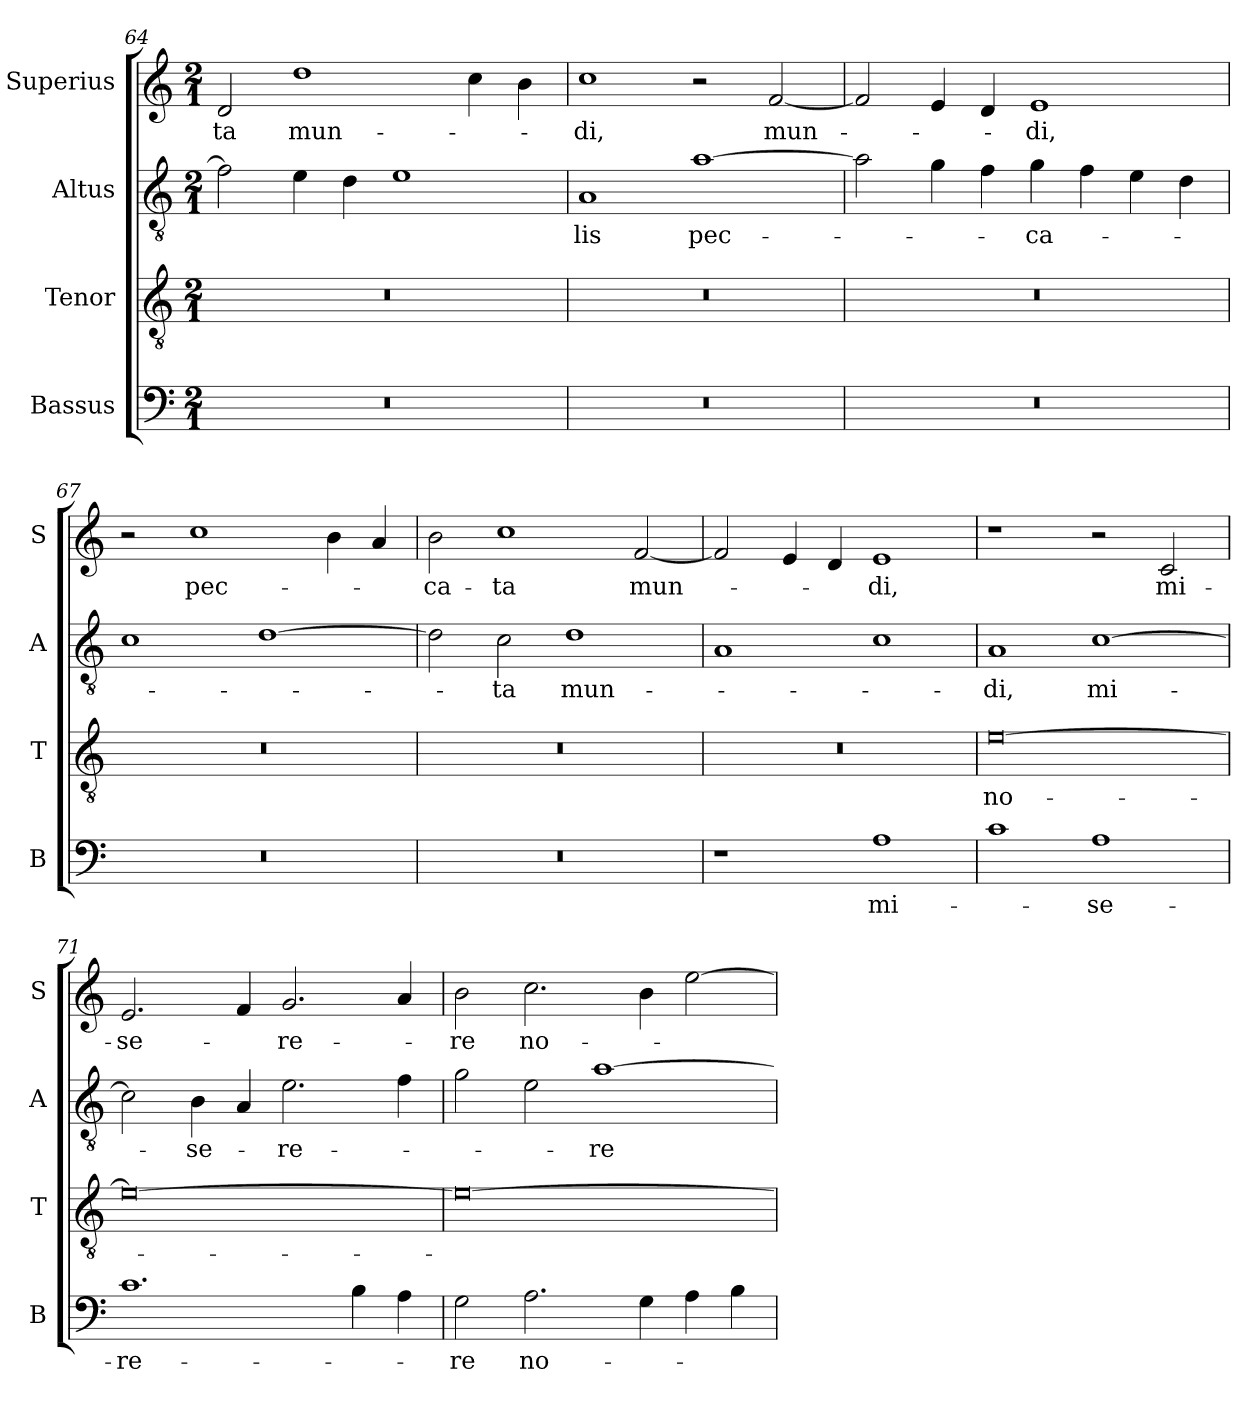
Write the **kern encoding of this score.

**kern	**text	**kern	**text	**kern	**text	**kern	**text
*part4	*part4	*part3	*part3	*part2	*part2	*part1	*part1
*staff4	*staff4	*staff3	*staff3	*staff2	*staff2	*staff1	*staff1
*I"Bassus	*	*I"Tenor	*	*I"Altus	*	*I"Superius	*
*I'B	*	*I'T	*	*I'A	*	*I'S	*
*clefF4	*	*clefGv2	*	*clefGv2	*	*clefG2	*
*k[]	*	*k[]	*	*k[]	*	*k[]	*
*M2/1	*	*M2/1	*	*M2/1	*	*M2/1	*
=64	=64	=64	=64	=64	=64	=64	=64
0r	.	0r	.	2f\]	.	2d/	-ta
.	.	.	.	4e\	.	1dd	mun-
.	.	.	.	4d\	.	.	.
.	.	.	.	1e	.	.	.
.	.	.	.	.	.	4cc\	.
.	.	.	.	.	.	4b\	.
=65	=65	=65	=65	=65	=65	=65	=65
0r	.	0r	.	1A	-lis	1cc	-di,
.	.	.	.	[1a	pec-	2r	.
.	.	.	.	.	.	[2f/	mun-
=66	=66	=66	=66	=66	=66	=66	=66
0r	.	0r	.	2a\]	.	2f/]	.
.	.	.	.	4g\	.	4e/	.
.	.	.	.	4f\	.	4d/	.
.	.	.	.	4g\	-ca-	1e	-di,
.	.	.	.	4f\	.	.	.
.	.	.	.	4e\	.	.	.
.	.	.	.	4d\	.	.	.
=67	=67	=67	=67	=67	=67	=67	=67
0r	.	0r	.	1c	.	2r	.
.	.	.	.	.	.	1cc	pec-
.	.	.	.	[1d	.	.	.
.	.	.	.	.	.	4b\	.
.	.	.	.	.	.	4a/	.
=68	=68	=68	=68	=68	=68	=68	=68
0r	.	0r	.	2d\]	.	2b\	-ca-
.	.	.	.	2c\	-ta	1cc	-ta
.	.	.	.	1d	mun-	.	.
.	.	.	.	.	.	[2f/	mun-
=69	=69	=69	=69	=69	=69	=69	=69
1r	.	0r	.	1A	.	2f/]	.
.	.	.	.	.	.	4e/	.
.	.	.	.	.	.	4d/	.
1A	mi-	.	.	1c	.	1e	-di,
=70	=70	=70	=70	=70	=70	=70	=70
1c	.	[0e	no-	1A	-di,	1r	.
1A	-se-	.	.	[1c	mi-	2r	.
.	.	.	.	.	.	2c/	mi-
=71	=71	=71	=71	=71	=71	=71	=71
1.c	-re-	0e_	.	2c\]	.	2.e/	-se-
.	.	.	.	4B\	-se-	.	.
.	.	.	.	4A/	.	4f/	.
.	.	.	.	2.e\	-re-	2.g/	-re-
4B\	.	.	.	.	.	.	.
4A\	.	.	.	4f\	.	4a/	.
=72	=72	=72	=72	=72	=72	=72	=72
2G\	-re	0e_	.	2g\	.	2b\	-re
2.A\	no-	.	.	2e\	.	2.cc\	no-
.	.	.	.	[1a	-re	.	.
4G\	.	.	.	.	.	4b\	.
4A\	.	.	.	.	.	[2ee\	.
4B\	.	.	.	.	.	.	.
=	=	=	=	=	=	=	=
*-	*-	*-	*-	*-	*-	*-	*-
